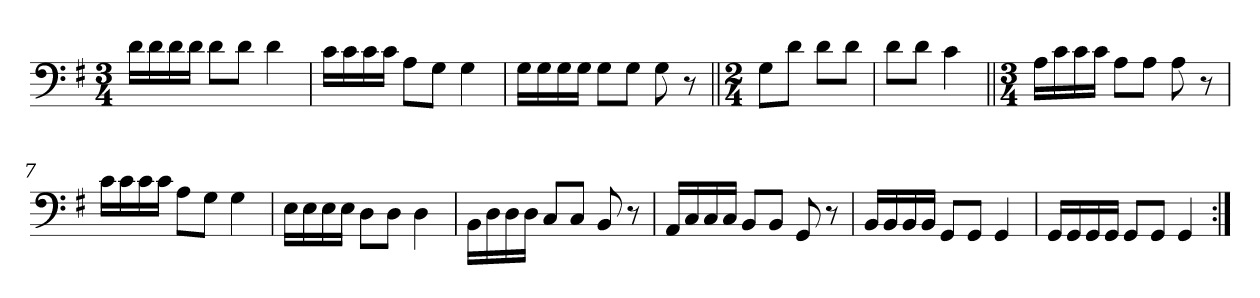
**kern
*part1
*staff1
*clefF4
*k[f#]
*M3/4
=1
16d\LL
16d\
16d\
16d\JJ
8d\L
8d\J
4d\
=2
16c\LL
16c\
16c\
16c\JJ
8A\L
8G\J
4G\
=3
16G\LL
16G\
16G\
16G\JJ
8G\L
8G\J
8G\
8r
=4||
*M2/4
8G\L
8d\J
8d\L
8d\J
=5
8d\L
8d\J
4c\
=6||
*M3/4
16A\LL
16c\
16c\
16c\JJ
8A\L
8A\J
8A\
8r
=7
16c\LL
16c\
16c\
16c\JJ
8A\L
8G\J
4G\
=8
16E\LL
16E\
16E\
16E\JJ
8D\L
8D\J
4D\
=9
16BB\LL
16D\
16D\
16D\JJ
8C/L
8C/J
8BB/
8r
=10
16AA/LL
16C/
16C/
16C/JJ
8BB/L
8BB/J
8GG/
8r
=11
16BB/LL
16BB/
16BB/
16BB/JJ
8GG/L
8GG/J
4GG/
=12
16GG/LL
16GG/
16GG/
16GG/JJ
8GG/L
8GG/J
4GG/
=:|!
*-
